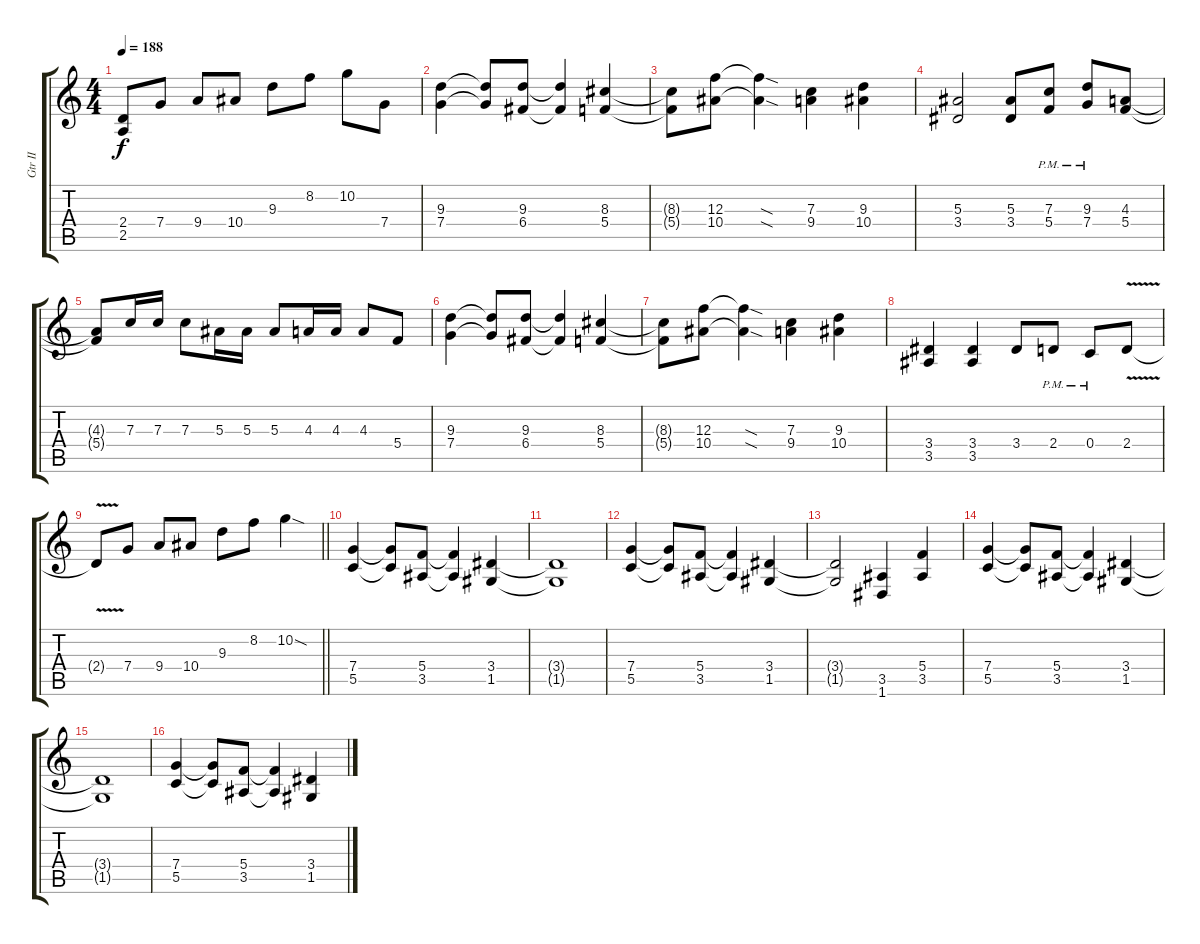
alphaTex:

\track ("Gtr II" "Gtr II") {instrument overdrivenguitar}
\staff {score tabs}
\tuning (D4 A3 F3 C3 G2 D2) {hide}
\ts (4 4)
\tempo 188
\clef g2
\ks c
(2.4{t} 2.5{t}).8{dy f} 7.4.8 9.4.8 10.4.8 9.3.8 8.2.8 10.2.8 7.4.8 |
(9.3 7.4).4 (9.3{t} 7.4{t}).8 (9.3 6.4).8 (9.3{t} 6.4{t}).4 (8.3 5.4).4 |
(8.3{t} 5.4{t}).8 (12.3 10.4).8 (12.3{sod t} 10.4{sod t}).4 (7.3 9.4).4 (9.3 10.4).4 |
(5.3 3.4).2 (5.3 3.4).8 (7.3{pm} 5.4{pm}).8 (9.3{pm} 7.4{pm}).8 (4.3 5.4).8 |
(4.3{t} 5.4{t}).8 7.3.16 7.3.16 7.3.8 5.3.16 5.3.16 5.3.8 4.3.16 4.3.16 4.3.8 5.4.8 |
(9.3 7.4).4 (9.3{t} 7.4{t}).8 (9.3 6.4).8 (9.3{t} 6.4{t}).4 (8.3 5.4).4 |
(8.3{t} 5.4{t}).8 (12.3 10.4).8 (12.3{sod t} 10.4{sod t}).4 (7.3 9.4).4 (9.3 10.4).4 |
(3.4 3.5).4 (3.4 3.5).4 3.4.8 2.4{pm}.8 0.4{pm}.8 2.4{v}.8 |
\barLineRight lightlight
2.4{t}.8 7.4.8 9.4.8 10.4.8 9.3.8 8.2.8 10.2{sod}.4 |
(7.4 5.5).4 (7.4{t} 5.5{t}).8 (5.4 3.5).8 (5.4{t} 3.5{t}).4 (3.4 1.5).4 |
(3.4{t} 1.5{t}).1 |
(7.4 5.5).4 (7.4{t} 5.5{t}).8 (5.4 3.5).8 (5.4{t} 3.5{t}).4 (3.4 1.5).4 |
(3.4{t} 1.5{t}).2 (3.5 1.6).4 (5.4 3.5).4 |
(7.4 5.5).4 (7.4{t} 5.5{t}).8 (5.4 3.5).8 (5.4{t} 3.5{t}).4 (3.4 1.5).4 |
(3.4{t} 1.5{t}).1 |
(7.4 5.5).4 (7.4{t} 5.5{t}).8 (5.4 3.5).8 (5.4{t} 3.5{t}).4 (3.4 1.5).4
